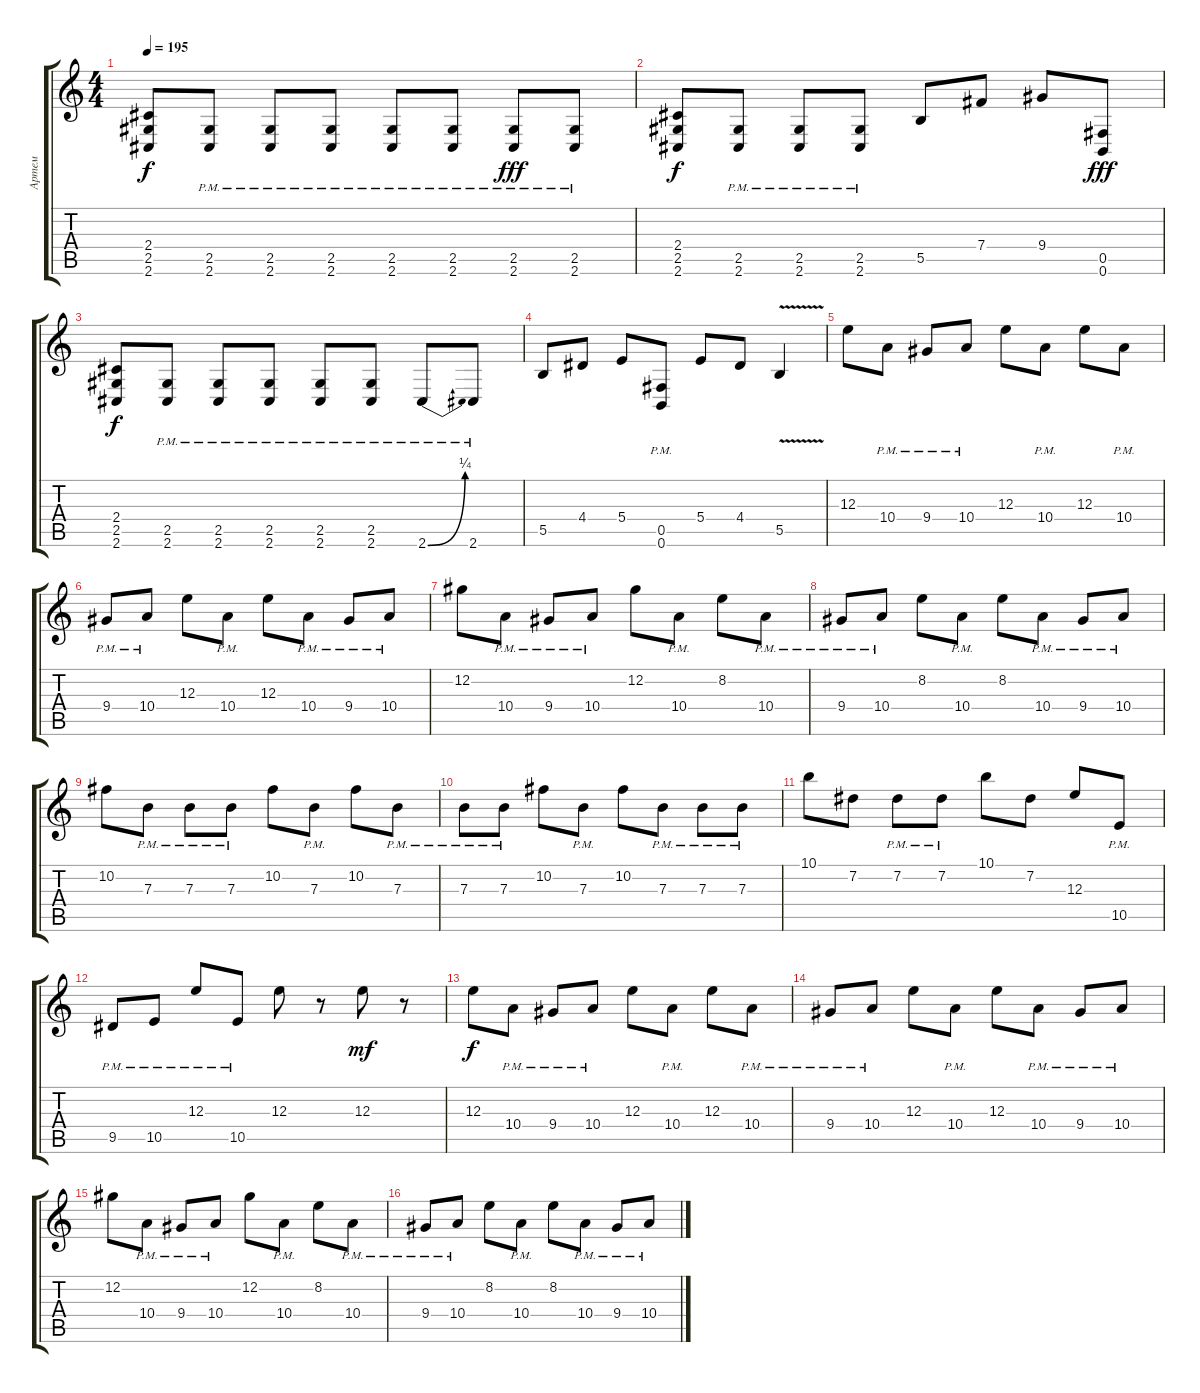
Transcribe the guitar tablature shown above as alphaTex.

\track ("Артем " "Артем ") {instrument overdrivenguitar}
\staff {score tabs}
\tuning (Db4 Ab3 E3 B2 Gb2 B1) {hide}
\ts (4 4)
\tempo 195
\clef g2
\ks c
(2.4 2.5 2.6).8{dy f} (2.5{pm} 2.6{pm}).8 (2.5{pm} 2.6{pm}).8 (2.5{pm} 2.6{pm}).8 (2.5 2.6{pm}).8 (2.5 2.6{pm}).8 (2.5 2.6{pm}).8{dy fff} (2.5 2.6{pm}).8 |
(2.4 2.5 2.6).8{dy f} (2.5{pm} 2.6{pm}).8 (2.5{pm} 2.6{pm}).8 (2.5{pm} 2.6{pm}).8 5.5.8 7.4.8 9.4.8 (0.5 0.6).8{dy fff} |
(2.4 2.5 2.6).8{dy f} (2.5{pm} 2.6{pm}).8 (2.5{pm} 2.6{pm}).8 (2.5{pm} 2.6{pm}).8 (2.5 2.6{pm}).8 (2.5 2.6{pm}).8 2.6{be (bend 0 0 60 1) pm}.8 2.6{pm}.8 |
5.5.8 4.4.8 5.4.8 (0.5{pm} 0.6{pm}).8 5.4.8 4.4.8 5.5{v}.4 |
12.3.8 10.4{pm}.8 9.4{pm}.8 10.4{pm}.8 12.3.8 10.4{pm}.8 12.3.8 10.4{pm}.8 |
9.4{pm}.8 10.4{pm}.8 12.3.8 10.4{pm}.8 12.3.8 10.4{pm}.8 9.4{pm}.8 10.4{pm}.8 |
12.2.8 10.4{pm}.8 9.4{pm}.8 10.4{pm}.8 12.2.8 10.4{pm}.8 8.2.8 10.4{pm}.8 |
9.4{pm}.8 10.4{pm}.8 8.2.8 10.4{pm}.8 8.2.8 10.4{pm}.8 9.4{pm}.8 10.4{pm}.8 |
10.2.8 7.3{pm}.8 7.3{pm}.8 7.3{pm}.8 10.2.8 7.3{pm}.8 10.2.8 7.3{pm}.8 |
7.3{pm}.8 7.3{pm}.8 10.2.8 7.3{pm}.8 10.2.8 7.3{pm}.8 7.3{pm}.8 7.3{pm}.8 |
10.1.8 7.2.8 7.2{pm}.8 7.2{pm}.8 10.1.8 7.2.8 12.3.8 10.5{pm}.8 |
9.5{pm}.8 10.5{pm}.8 12.3{pm}.8 10.5{pm}.8 12.3.8 r.8 12.3.8{dy mf} r.8 |
12.3.8{dy f} 10.4{pm}.8 9.4{pm}.8 10.4{pm}.8 12.3.8 10.4{pm}.8 12.3.8 10.4{pm}.8 |
9.4{pm}.8 10.4{pm}.8 12.3.8 10.4{pm}.8 12.3.8 10.4{pm}.8 9.4{pm}.8 10.4{pm}.8 |
12.2.8 10.4{pm}.8 9.4{pm}.8 10.4{pm}.8 12.2.8 10.4{pm}.8 8.2.8 10.4{pm}.8 |
9.4{pm}.8 10.4{pm}.8 8.2.8 10.4{pm}.8 8.2.8 10.4{pm}.8 9.4{pm}.8 10.4{pm}.8
